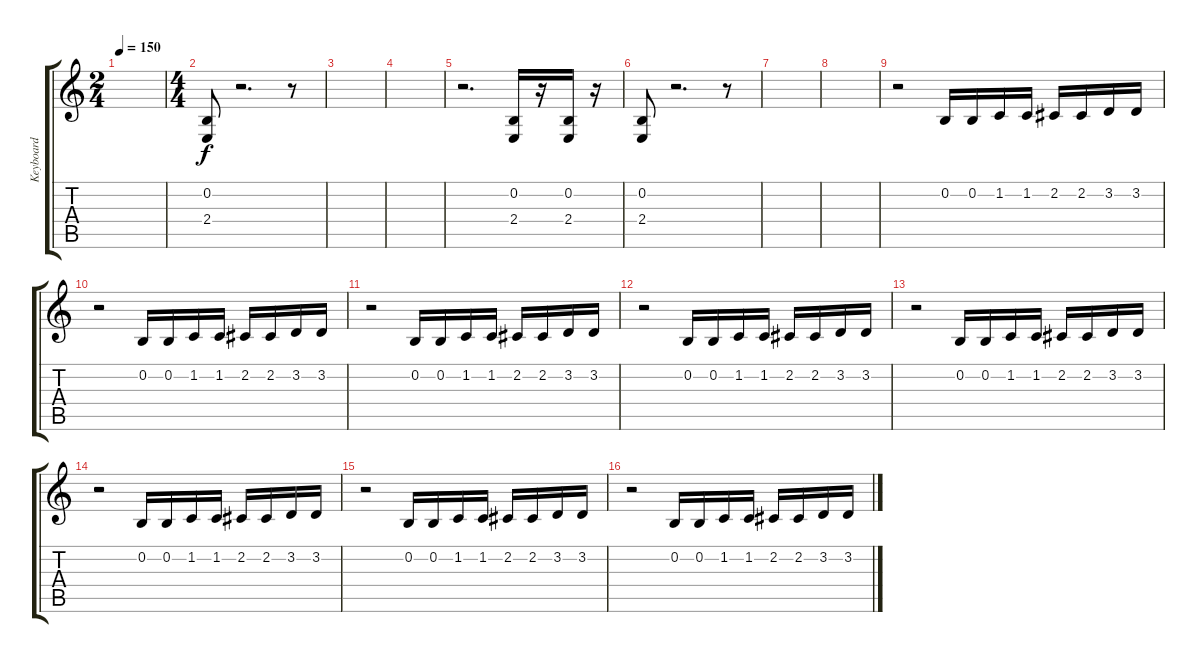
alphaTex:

\track ("Keyboard" "Keyboard") {instrument orchestralharp}
\staff {score tabs}
\tuning (E4 B3 G3 D3 A2 E2) {hide}
\ts (2 4)
\tempo 150
\clef g2
\ks c
|
\ts (4 4)
(0.2 2.4).8{volume 16 instrument orchestrahit} r.2{d} r.8 |
|
|
r.2{d} (0.2 2.4).16 r.16 (0.2 2.4).16 r.16 |
(0.2 2.4).8{volume 16 instrument orchestrahit} r.2{d} r.8 |
|
|
r.2 0.2.16{volume 16 instrument orchestrahit} 0.2.16 1.2.16 1.2.16 2.2.16 2.2.16 3.2.16 3.2.16 |
r.2 0.2.16{volume 16 instrument orchestrahit} 0.2.16 1.2.16 1.2.16 2.2.16 2.2.16 3.2.16 3.2.16 |
r.2 0.2.16{volume 16 instrument orchestrahit} 0.2.16 1.2.16 1.2.16 2.2.16 2.2.16 3.2.16 3.2.16 |
r.2 0.2.16{volume 16 instrument orchestrahit} 0.2.16 1.2.16 1.2.16 2.2.16 2.2.16 3.2.16 3.2.16 |
r.2 0.2.16{volume 16 instrument orchestrahit} 0.2.16 1.2.16 1.2.16 2.2.16 2.2.16 3.2.16 3.2.16 |
r.2 0.2.16{volume 16 instrument orchestrahit} 0.2.16 1.2.16 1.2.16 2.2.16 2.2.16 3.2.16 3.2.16 |
r.2 0.2.16{volume 16 instrument orchestrahit} 0.2.16 1.2.16 1.2.16 2.2.16 2.2.16 3.2.16 3.2.16 |
r.2 0.2.16{volume 16 instrument orchestrahit} 0.2.16 1.2.16 1.2.16 2.2.16 2.2.16 3.2.16 3.2.16
